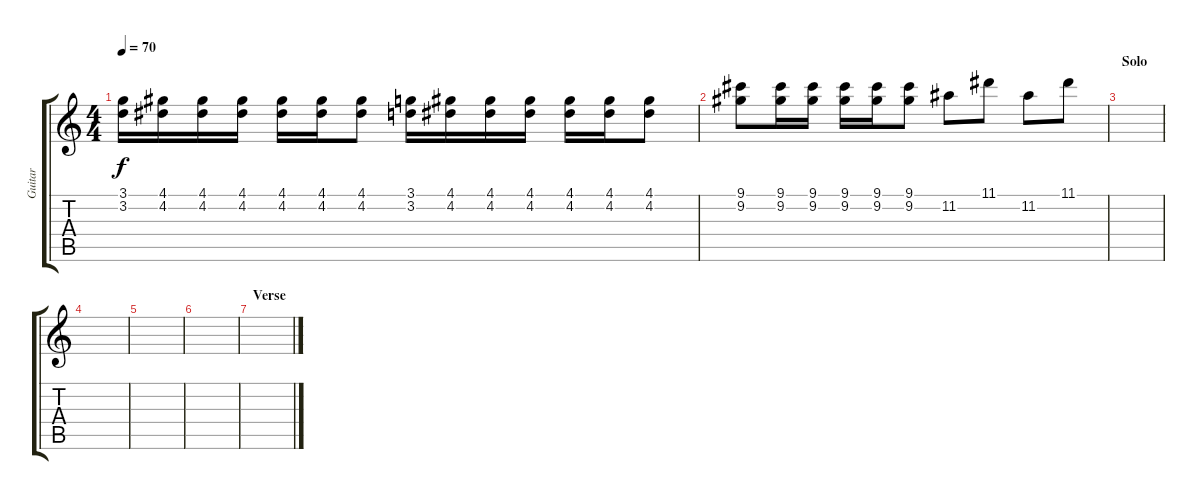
\track ("Guitar" "Guitar") {instrument distortionguitar}
\staff {score tabs}
\tuning (E4 B3 G3 D3 A2 E2) {hide}
\ts (4 4)
\tempo 70
\clef g2
\ks c
(3.1 3.2).16{dy f} (4.1 4.2).16 (4.1 4.2).16 (4.1 4.2).16 (4.1 4.2).16 (4.1 4.2).16 (4.1 4.2).8 (3.1 3.2).16 (4.1 4.2).16 (4.1 4.2).16 (4.1 4.2).16 (4.1 4.2).16 (4.1 4.2).16 (4.1 4.2).8 |
(9.1 9.2).8 (9.1 9.2).16 (9.1 9.2).16 (9.1 9.2).16 (9.1 9.2).16 (9.1 9.2).8 11.2.8 11.1.8 11.2.8 11.1.8 |
\section ("" "Solo")
|
|
|
|
\section ("" "Verse")
